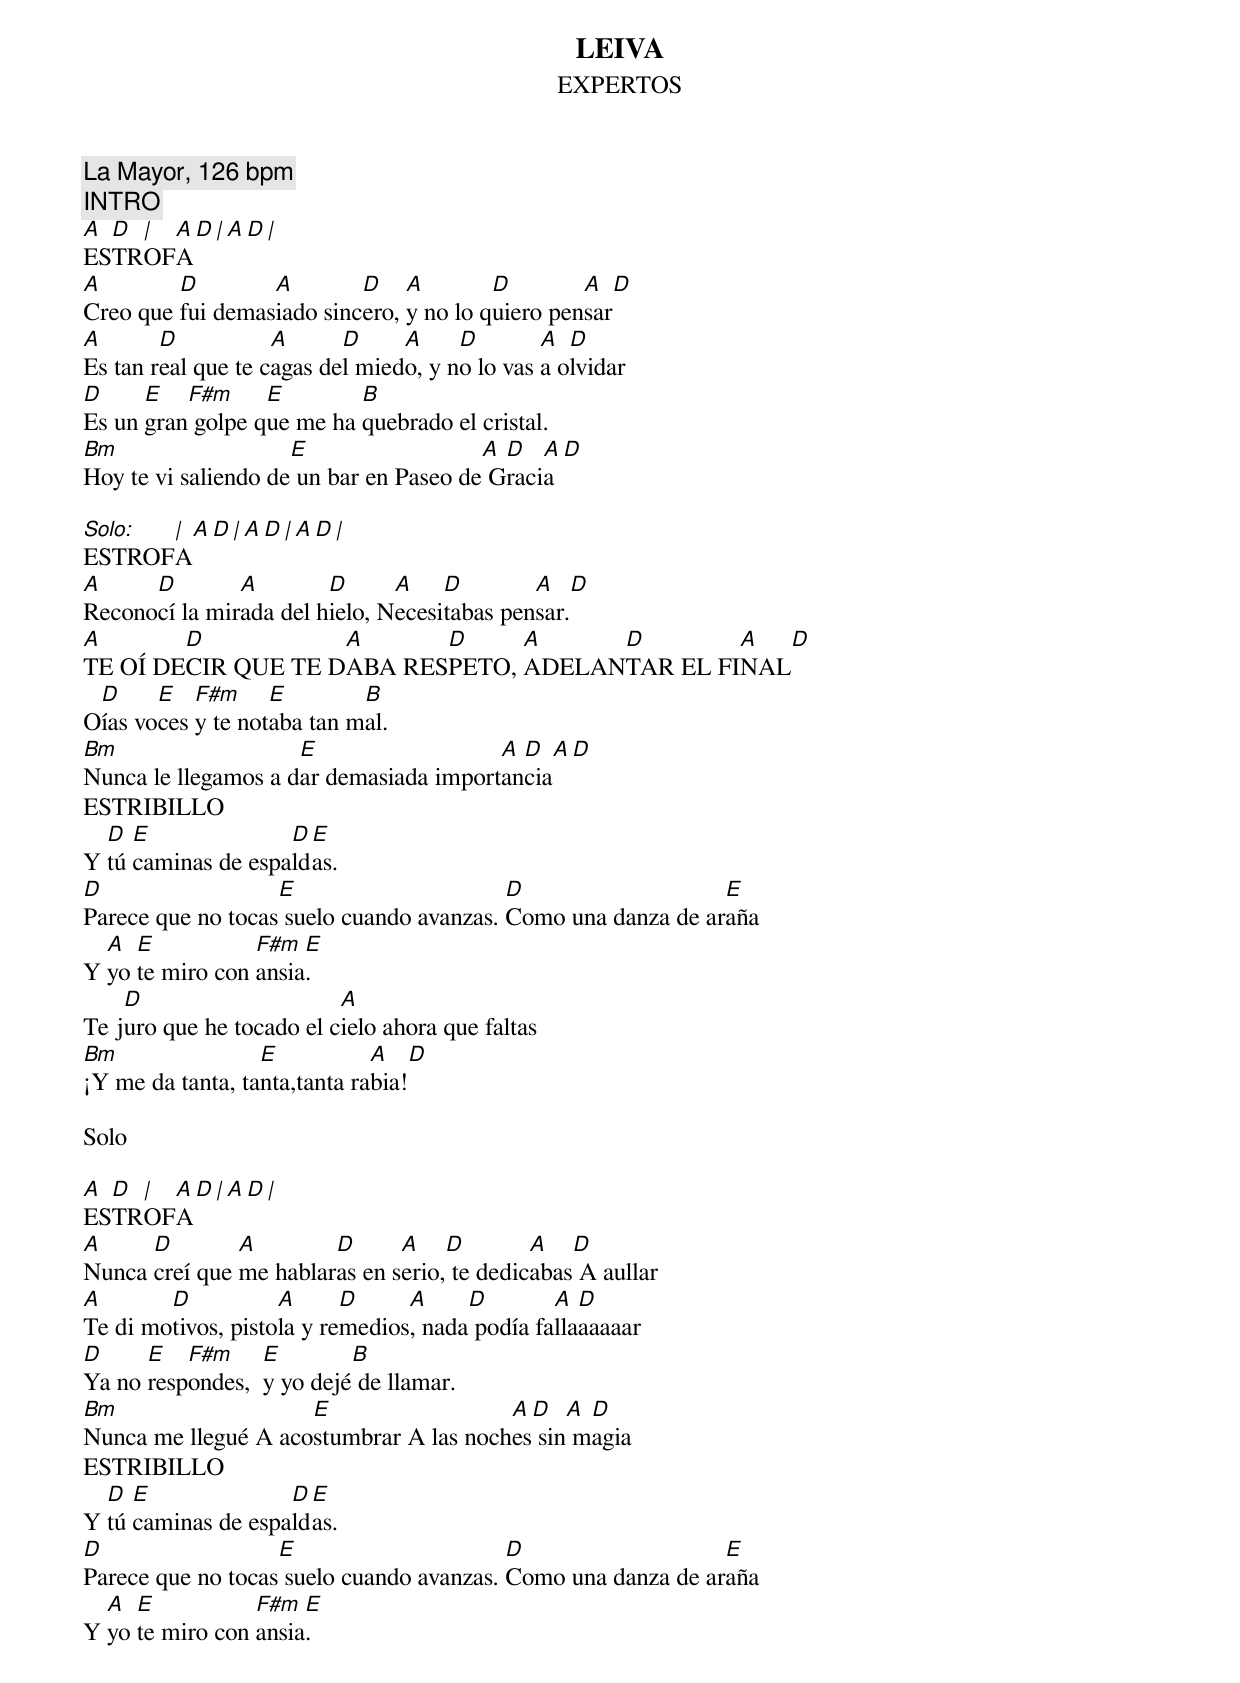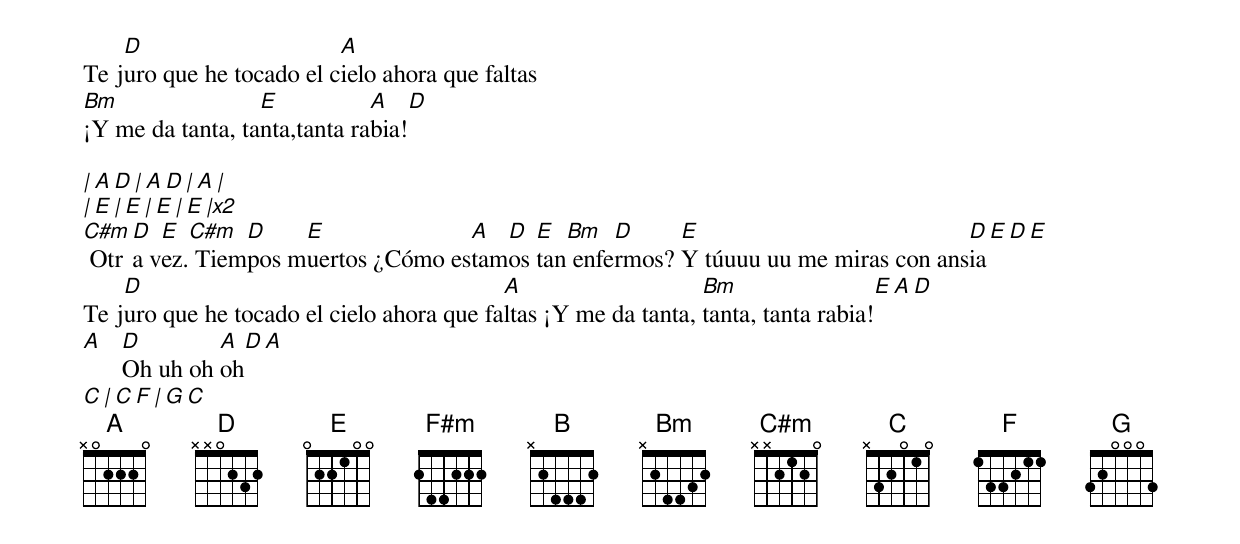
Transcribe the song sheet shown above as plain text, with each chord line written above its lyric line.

LEIVA
EXPERTOS
La Mayor, 126 bpm
INTRO
A D | A D | A D |
ESTROFA
A        D        A        D    A        D        A   D
Creo que fui demasiado sincero, y no lo quiero pensar
A       D           A      D     A     D        A  D
Es tan real que te cagas del miedo, y no lo vas a olvidar
D     E   F#m     E        B
Es un gran golpe que me ha quebrado el cristal.
Bm                   E                  A D   A D
Hoy te vi saliendo de un bar en Paseo de Gracia

Solo: | A D | A D | A D |
ESTROFA
A     D        A        D      A    D        A   D
Reconocí la mirada del hielo, Necesitabas pensar.
A       D           A      D     A     D        A  D
TE OÍ DECIR QUE TE DABA RESPETO, ADELANTAR EL FINAL
 D     E   F#m     E        B
Oías voces y te notaba tan mal.
Bm                   E                  A D   A D
Nunca le llegamos a dar demasiada importancia
ESTRIBILLO
  D  E              D E
Y tú caminas de espaldas.
D                  E                      D                   E
Parece que no tocas suelo cuando avanzas. Como una danza de araña
  A  E           F#m  E
Y yo te miro con ansia.
    D                     A
Te juro que he tocado el cielo ahora que faltas
Bm                E           A     D
¡Y me da tanta, tanta,tanta rabia!

Solo

A D | A D | A D |
ESTROFA
A     D        A        D      A    D        A   D
Nunca creí que me hablaras en serio, te dedicabas A aullar
A       D           A      D     A     D        A  D
Te di motivos, pistola y remedios, nada podía fallaaaaaar
D     E   F#m     E        B
Ya no respondes,  y yo dejé de llamar.
Bm                   E                  A D   A D
Nunca me llegué A acostumbrar A las noches sin magia
ESTRIBILLO
  D  E              D E
Y tú caminas de espaldas.
D                  E                      D                   E
Parece que no tocas suelo cuando avanzas. Como una danza de araña
  A  E           F#m  E
Y yo te miro con ansia.
    D                     A
Te juro que he tocado el cielo ahora que faltas
Bm                E           A     D
¡Y me da tanta, tanta,tanta rabia!

| A D | A D | A  |
| E   | E   | E  | E  |x2
C#m D  E  C#m  D    E              A  D  E  Bm   D     E			  D     E               D     E
 Otra vez. Tiempos muertos ¿Cómo estamos tan enfermos? Y túuuu uu me miras con ansia
    D                                      A			Bm                            E                   A     D
Te juro que he tocado el cielo ahora que faltas ¡Y me da tanta, tanta, tanta rabia!
A  D        A  D  A
   Oh uh oh oh
C | C F | G C
